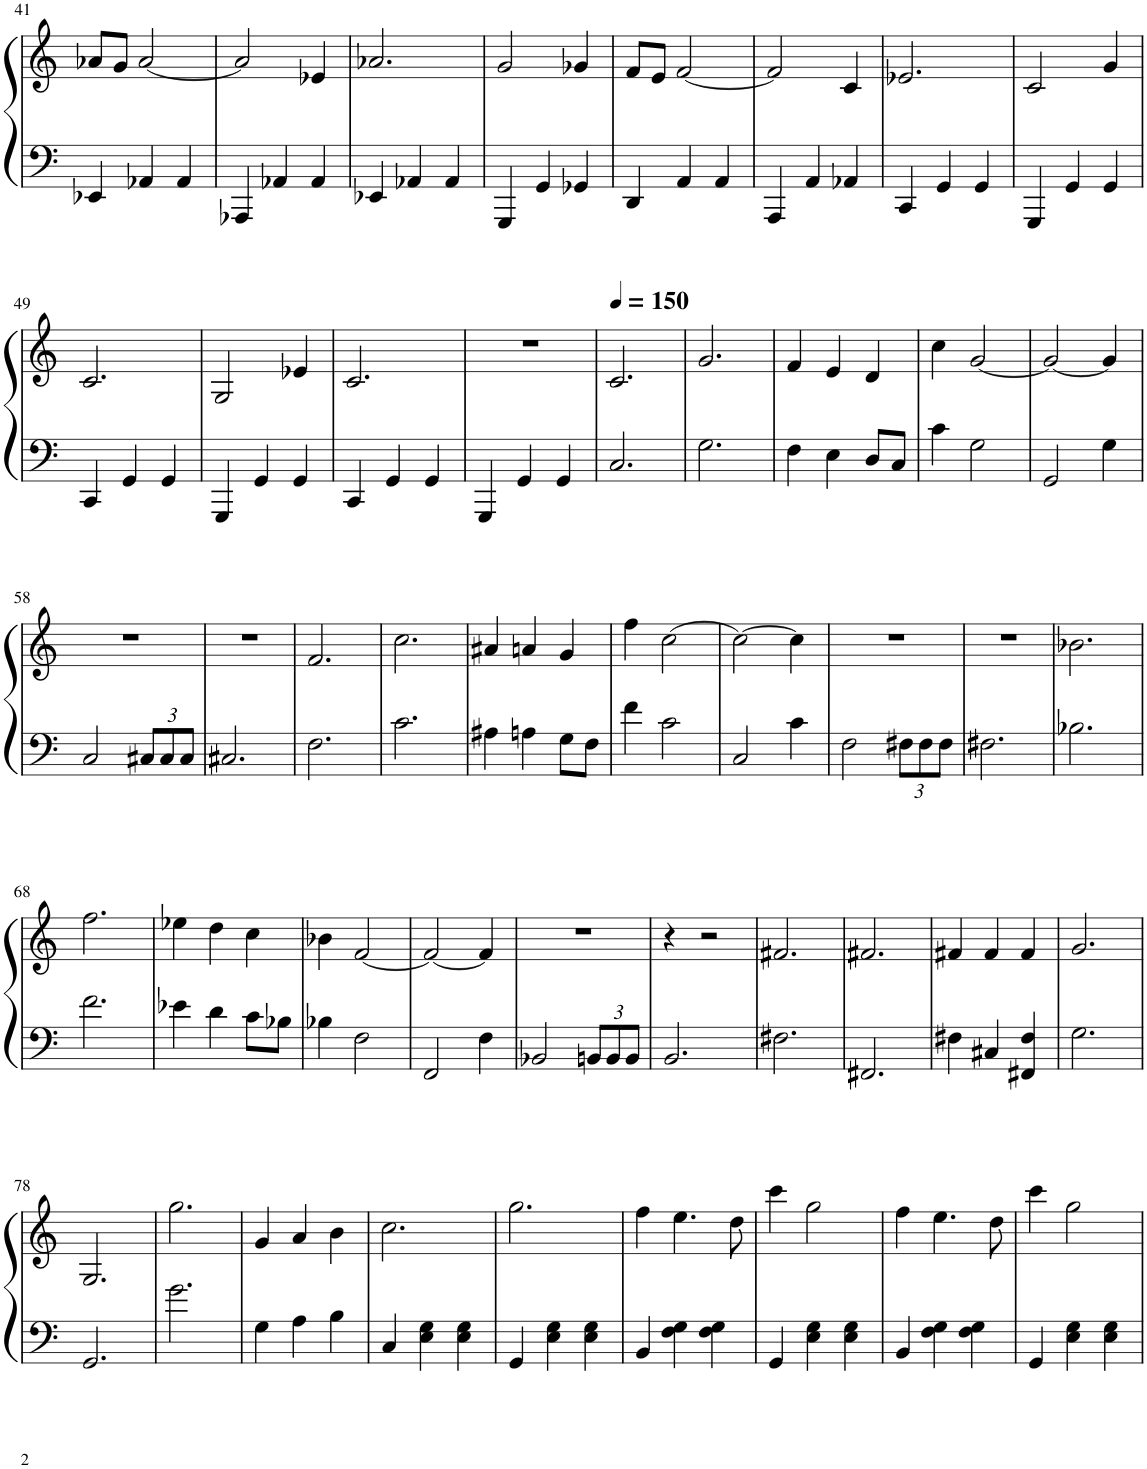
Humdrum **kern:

**kern	**kern
*part1	*part1
*staff2	*staff1
*I"Piano	*
*I'Pno.	*
!!LO:PB:g=z
*clefF4	*clefG2
*k[]	*k[]
*M3/4	*M3/4
=41	=41
4EE-X/	8a-X/L
.	8g/J
4AA-X/	[2a-/
4AA-/	.
=42	=42
4AAA-X/	2a-/]
4AA-X/	.
4AA-/	4e-X/
=43	=43
4EE-X/	2.a-X/
4AA-X/	.
4AA-/	.
=44	=44
4GGG/	2g/
4GG/	.
4GG-X/	4g-X/
=45	=45
4DD/	8f/L
.	8e/J
4AA/	[2f/
4AA/	.
=46	=46
4AAA/	2f/]
4AA/	.
4AA-X/	4c/
=47	=47
4CC/	2.e-X/
4GG/	.
4GG/	.
=48	=48
4GGG/	2c/
4GG/	.
4GG/	4g/
!!LO:LB:g=z
=49	=49
4CC/	2.c/
4GG/	.
4GG/	.
=50	=50
4GGG/	2G/
4GG/	.
4GG/	4e-X/
=51	=51
4CC/	2.c/
4GG/	.
4GG/	.
=52	=52
4GGG/	2.r
4GG/	.
4GG/	.
=53	=53
*	*MM150
2.C/	2.c/
=54	=54
2.G\	2.g/
=55	=55
4F\	4f/
4E\	4e/
8D/L	4d/
8C/J	.
=56	=56
4c\	4cc\
2G\	[2g/
=57	=57
2GG/	2g/_
4G\	4g/]
!!LO:LB:g=z
=58	=58
2C/	2.r
*Xbrackettup	*
12C#X/L	.
12C#/	.
12C#/J	.
=59	=59
2.C#X/	2.r
=60	=60
2.F\	2.f/
=61	=61
2.c\	2.cc\
=62	=62
4A#X\	4a#X/
4An\	4an/
8G\L	4g/
8F\J	.
=63	=63
4f\	4ff\
2c\	[2cc\
=64	=64
2C/	2cc\_
4c\	4cc\]
=65	=65
2F\	2.r
12F#X\L	.
12F#\	.
12F#\J	.
=66	=66
2.F#X\	2.r
=67	=67
2.B-X\	2.b-X\
!!LO:LB:g=z
=68	=68
2.f\	2.ff\
=69	=69
4e-X\	4ee-X\
4d\	4dd\
8c\L	4cc\
8B-X\J	.
=70	=70
4B-X\	4b-X\
2F\	[2f/
=71	=71
2FF/	2f/_
4F\	4f/]
=72	=72
2BB-X/	2.r
12BBn/L	.
12BB/	.
12BB/J	.
=73	=73
2.BB/	4r
.	2r
=74	=74
2.F#X\	2.f#X/
=75	=75
2.FF#X/	2.f#X/
=76	=76
4F#X\	4f#X/
4C#X/	4f#/
4FF#X/ 4F#/	4f#/
=77	=77
2.G\	2.g/
!!LO:LB:g=z
=78	=78
2.GG/	2.G/
=79	=79
2.g\	2.gg\
=80	=80
4G\	4g/
4A\	4a/
4B\	4b\
=81	=81
4C/	2.cc\
4E\ 4G\	.
4E\ 4G\	.
=82	=82
4GG/	2.gg\
4E\ 4G\	.
4E\ 4G\	.
=83	=83
4BB/	4ff\
4F\ 4G\	4.ee\
4F\ 4G\	.
.	8dd\
=84	=84
4GG/	4ccc\
4E\ 4G\	2gg\
4E\ 4G\	.
=85	=85
4BB/	4ff\
4F\ 4G\	4.ee\
4F\ 4G\	.
.	8dd\
=86	=86
4GG/	4ccc\
4E\ 4G\	2gg\
4E\ 4G\	.
=	=
*-	*-
